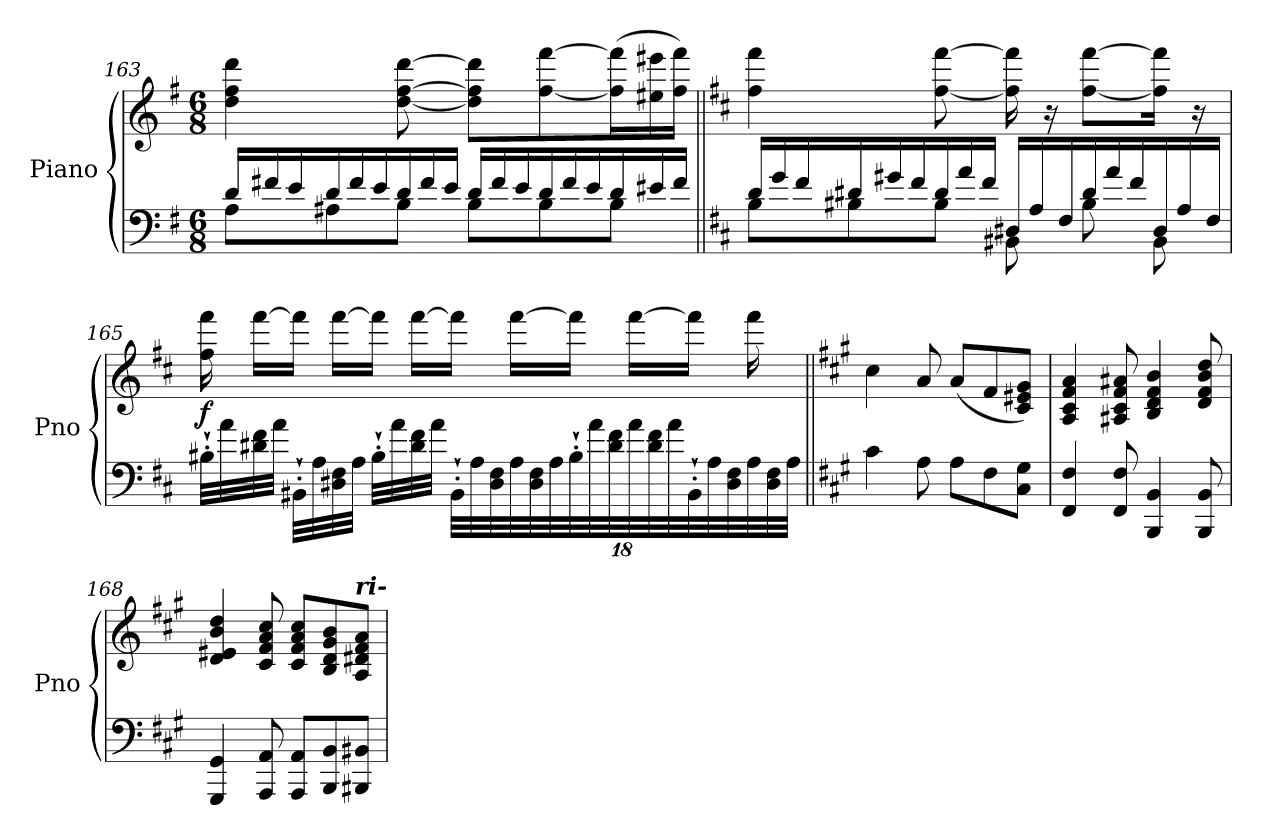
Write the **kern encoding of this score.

**kern	**kern	**dynam
*part1	*part1	*part1
*staff2	*staff1	*staff1/2
*I"Piano	*	*
*I'Pno	*	*
!!LO:LB:g=z
*clefF4	*clefG2	*
*k[f#]	*k[f#]	*
*M6/8	*M6/8	*
*Xtuplet	*	*
=163	=163	=163
*^	*	*
24d/LL	8A\L	4dd\ 4ff#\ 4ddd\	.
24f#X/	.	.	.
24e/	.	.	.
24d/	8A#X\	.	.
24f#/	.	.	.
24e/	.	.	.
24d/	8B\J	[8dd\ [8ff#\ [8ddd\	.
24f#/	.	.	.
24e/JJ	.	.	.
24d/LL	8B\L	8dd\] 8ff#\] 8ddd\]L	.
24f#/	.	.	.
24e/	.	.	.
24d/	8B\	[8ff#\ [8fff#\	.
24f#/	.	.	.
24e/	.	.	.
*	*	*Xtuplet	*
24d/	8B\J	(24ff#\] 24fff#\]L	.
24e#X/	.	24ee#X\ 24eee#X\	.
24f#/JJ	.	24ff#\ 24fff#\JJ)	.
=164||	=164||	=164||	=164||
*k[f#c#]	*	*k[f#c#]	*
24d/LL	8B\L	4ff#\ 4fff#\	.
24g/	.	.	.
24f#/	.	.	.
24d#X/	8B#X\	.	.
24g#X/	.	.	.
24f#/	.	.	.
24d#/	8B#\J	[8ff#\ [8fff#\	.
24a/	.	.	.
24f#/JJ	.	.	.
24D#X/LL	8BB#X\	16ff#\] 16fff#\]	.
24A/	.	.	.
.	.	16r	.
24F#/	.	.	.
24d#/	8B#\	[8ff#\ [8fff#\L	.
24a/	.	.	.
24f#/	.	.	.
24D#/	8BB#\	16ff#\] 16fff#\]Jk	.
24A/	.	.	.
.	.	16r	.
24F#/JJ	.	.	.
*v	*v	*	*
!!LO:PB:g=z
=165	=165	=165
!	!	!LO:DY:b
32B#X`'\LLL	16ff#\ 16fff#\	f
32a\	.	.
32d#X\ 32f#\	[16fff#\LL	.
32a\JJJ	.	.
!	!	!LO:DY:b
32BB#X`'\LLL	16fff#\JJ]	other-dynamics
32A\	.	.
32D#X\ 32F#\	[16fff#\LL	.
32A\JJJ	.	.
32B#`'\LLL	16fff#\JJ]	.
32a\	.	.
32d#\ 32f#\	[16fff#\LL	.
32a\JJJ	.	.
*tuplet	*	*
*Xbrackettup	*	*
48BB#`'\LLL	16fff#\JJ]	.
48A\	.	.
48D#\ 48F#\	.	.
48A\	[16fff#\LL	.
48D#\ 48F#\	.	.
48A\	.	.
48B#`'\	16fff#\JJ]	.
48a\	.	.
48d#\ 48f#\	.	.
48a\	[16fff#\LL	.
48d#\ 48f#\	.	.
48a\	.	.
48BB#`'\	16fff#\JJ]	.
48A\	.	.
48D#\ 48F#\	.	.
48A\	16fff#\	.
48D#\ 48F#\	.	.
48A\JJJ	.	.
=166||	=166||	=166||
*k[f#c#g#]	*k[f#c#g#]	*
!	!	!LO:DY:b
4c#\	4cc#\	other-dynamics
8A\	8a/	.
8A\L	(8a/L	.
8F#\	8f#/	.
8C#\ 8G#\J	8c#/ 8e#X/ 8g#/J)	.
=167	=167	=167
4FF#/ 4F#/	4A/ 4c#/ 4f#/ 4a/	.
8FF#/ 8F#/	8A#X/ 8c#/ 8f#/ 8a#X/	.
4BBB/ 4BB/	4B/ 4d/ 4f#/ 4b/	.
8BBB/ 8BB/	8d/ 8f#/ 8b/ 8dd/	.
!!LO:LB:g=z
=168	=168	=168
4GGG#/ 4GG#/	4d/ 4e#X/ 4b/ 4dd/	.
8AAA/ 8AA/	8c#/ 8f#/ 8a/ 8cc#/	.
8AAA/ 8AA/L	8c#/ 8f#/ 8a/ 8cc#/L	.
8BBB/ 8BB/	8B/ 8d/ 8g#/ 8b/	.
!	!LO:TX:a:Bi:t=ri-	!
8BBB#X/ 8BB#X/J	8A/ 8d#X/ 8f#/ 8a/J	.
=	=	=
*-	*-	*-
